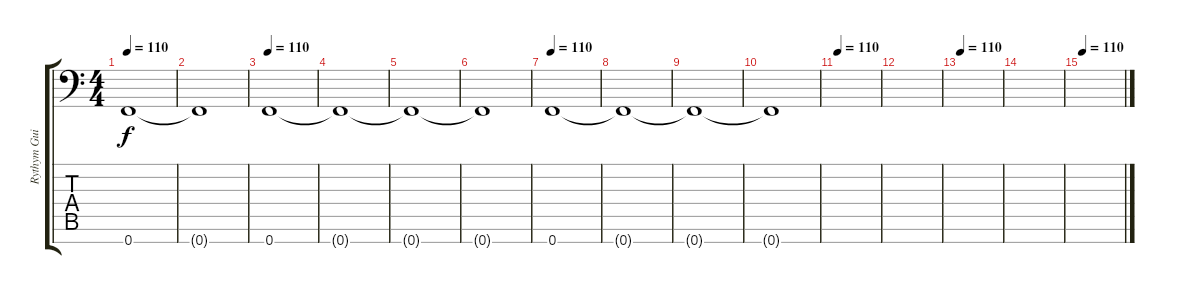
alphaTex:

\track ("Rythym Guitar 2 (Tuned To F)" "Rythym Gui") {instrument distortionguitar}
\staff {score tabs}
\tuning (Bb3 Gb3 Db3 Ab2 Eb2 Bb1 F1) {hide}
\ts (4 4)
\tempo 110
\clef f4
\ks c
0.7{t}.1{dy f} |
0.7{t}.1 |
\tempo 110
0.7.1 |
0.7{t}.1 |
0.7{t}.1 |
0.7{t}.1 |
\tempo 110
0.7.1 |
0.7{t}.1 |
0.7{t}.1 |
0.7{t}.1 |
\tempo 110
|
|
\tempo 110
|
|
\tempo 110
